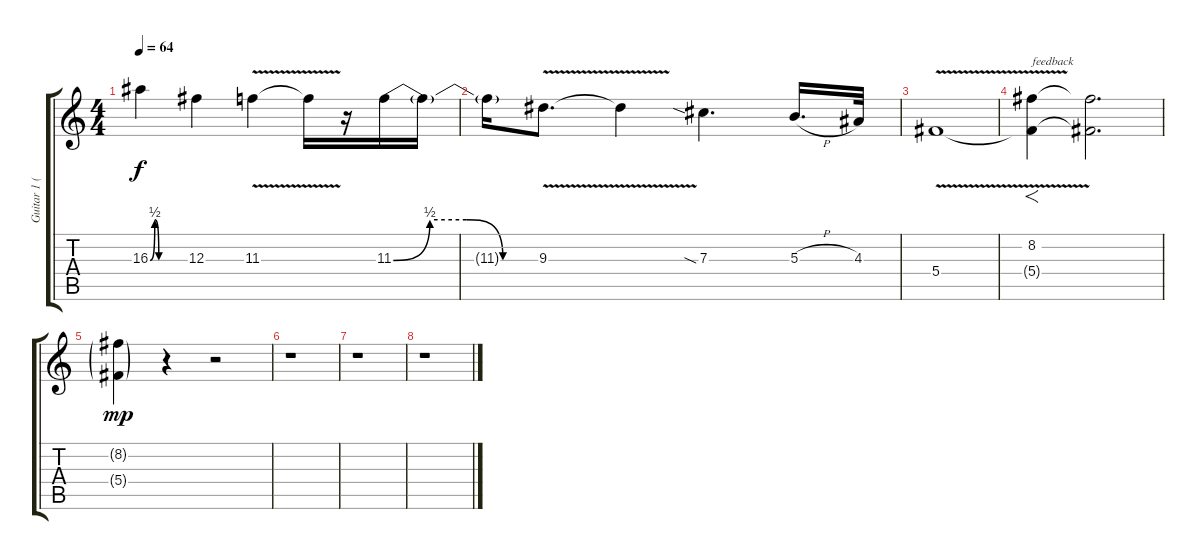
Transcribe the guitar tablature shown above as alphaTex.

\track ("Guitar 1 (Slash)" "Guitar 1 (") {instrument overdrivenguitar}
\staff {score tabs}
\tuning (Eb4 Bb3 Gb3 Db3 Ab2 Eb2) {hide}
\ts (4 4)
\tempo 64
\clef g2
\ks c
16.3{be (custom 0 0 8 2 15 0 30 0 45 0 60 0)}.4{dy f} 12.3.4 11.3{v}.4 11.3{t}.16 r.16 11.3{be (custom 0 0 15 2 30 2 45 0 60 0)}.16 11.3{t}.16 |
11.3{t}.16 9.3{v}.8{d} 9.3{t}.4 7.3{sia}.4{d} 5.3{h}.16{d} 4.3.32 |
5.4{v}.1 |
(8.2 5.4{t}).4{f txt "feedback"} (8.2{t} 5.4{t}).2{d} |
(8.2{g} 5.4{g}).4{dy mp} r.4 r.2 |
r.1 |
r.1 |
r.1
